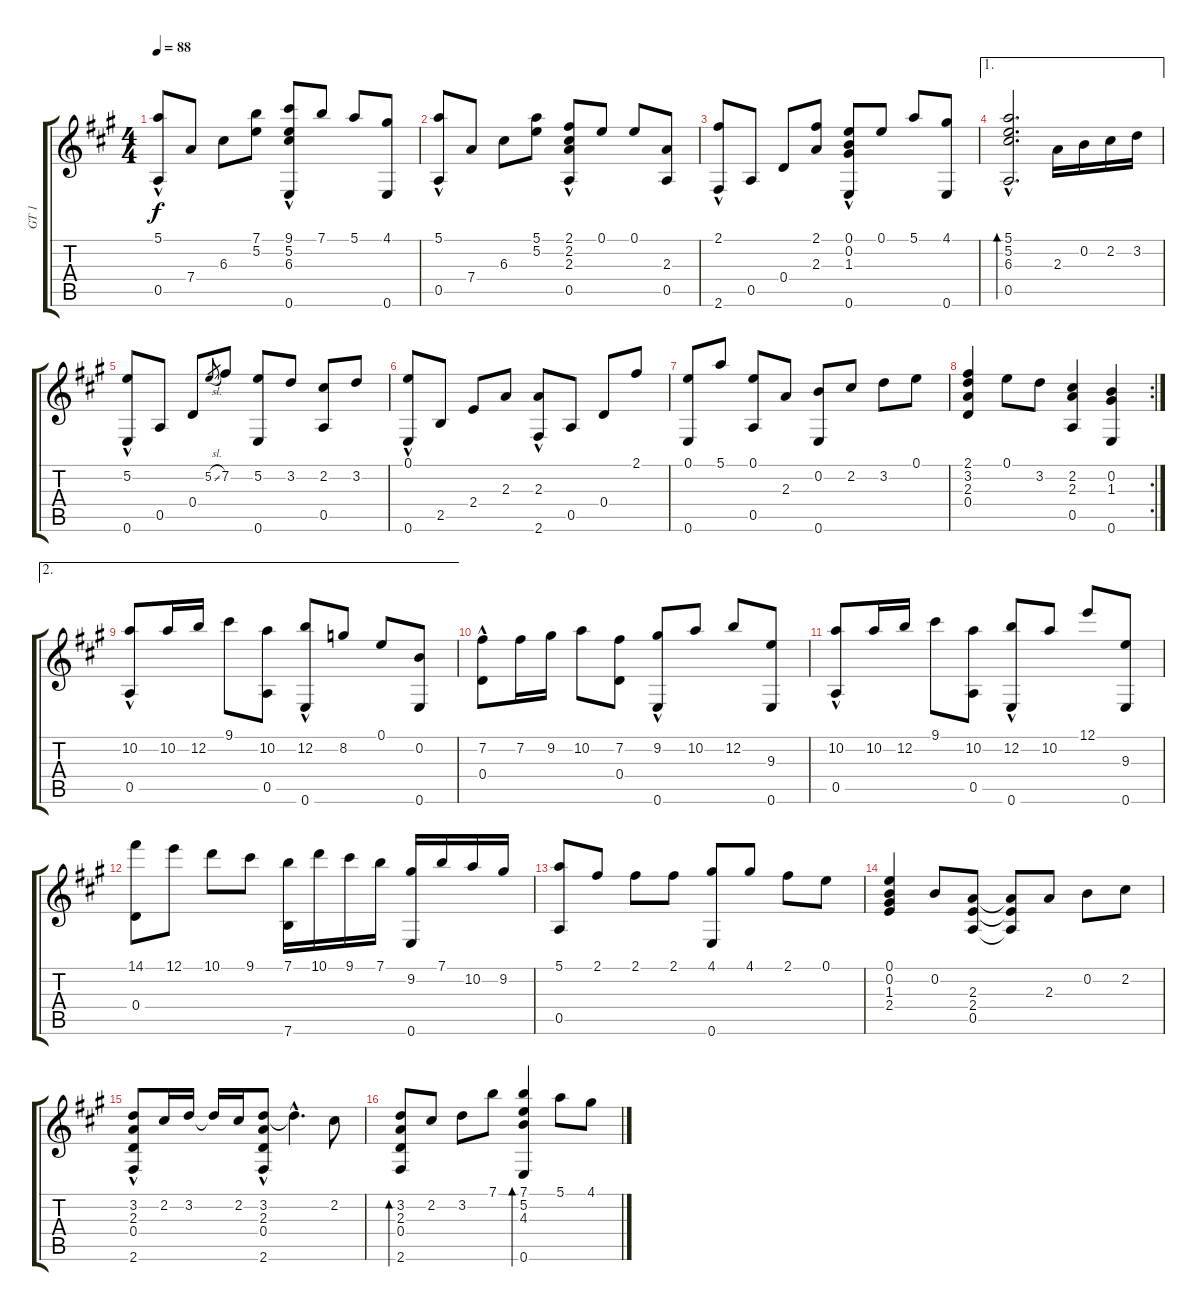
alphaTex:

\track ("GT 1" "GT 1") {instrument acousticguitarnylon}
\staff {score tabs}
\tuning (E4 B3 G3 D3 A2 E2) {hide}
\ts (4 4)
\tempo 88
\clef g2
\ks a
(5.1{hac} 0.5).8{dy f} 7.4.8 6.3.8 (7.1 5.2).8 (9.1 5.2 6.3 0.6{hac}).8 7.1.8 5.1.8 (4.1 0.6).8 |
(5.1{hac} 0.5).8 7.4.8 6.3.8 (5.1 5.2).8 (2.1 2.2 2.3 0.5{hac}).8 0.1.8 0.1.8 (2.3 0.5).8 |
(2.1{hac} 2.6).8 0.5.8 0.4.8 (2.1 2.3).8 (0.1 0.2 1.3 0.6{hac}).8 0.1.8 5.1.8 (4.1 0.6).8 |
\ae 1
(5.1{hac} 5.2{hac} 6.3{hac} 0.5).2{d bd 480} 2.3.16 0.2.16 2.2.16 3.2.16 |
(5.2{hac} 0.6).8 0.5.8 0.4.8 5.2{sl}.8{gr} 7.2.8 (5.2 0.6).8 3.2.8 (2.2 0.5).8 3.2.8 |
(0.1{hac} 0.6).8 2.5.8 2.4.8 2.3.8 (2.3{hac} 2.6).8 0.5.8 0.4.8 2.1.8 |
(0.1 0.6).8 5.1.8 (0.1 0.5).8 2.3.8 (0.2 0.6).8 2.2.8 3.2.8 0.1.8 |
\rc 2
(2.1 3.2 2.3 0.4).4 0.1.8 3.2.8 (2.2 2.3 0.5).4 (0.2 1.3 0.6).4 |
\ae 2
(10.2 0.5{hac}).8 10.2.16 12.2.16 9.1.8 (10.2 0.5).8 (12.2 0.6{hac}).8 8.2.8 0.1.8 (0.2 0.6).8 |
(7.2 0.4{hac}).8 7.2.16 9.2.16 10.2.8 (7.2 0.4).8 (9.2 0.6{hac}).8 10.2.8 12.2.8 (9.3 0.6).8 |
(10.2 0.5{hac}).8 10.2.16 12.2.16 9.1.8 (10.2 0.5).8 (12.2 0.6{hac}).8 10.2.8 12.1.8 (9.3 0.6).8 |
(14.1 0.4).8 12.1.8 10.1.8 9.1.8 (7.1 7.6).16 10.1.16 9.1.16 7.1.16 (9.2 0.6).16 7.1.16 10.2.16 9.2.16 |
(5.1 0.5).8 2.1.8 2.1.8 2.1.8 (4.1 0.6).8 4.1.8 2.1.8 0.1.8 |
(0.1 0.2 1.3 2.4).4 0.2.8 (2.3 2.4 0.5).8 (2.3{t} 2.4{t} 0.5{t}).8 2.3.8 0.2.8 2.2.8 |
(3.2 2.3 0.4 2.6{hac}).8 2.2.16 3.2.16 3.2{t}.16 2.2.16 (3.2 2.3{hac} 0.4{hac} 2.6{hac}).8 3.2{hac t}.4{d} 2.2.8 |
(3.2 2.3 0.4 2.6).8{bd 240} 2.2.8 3.2.8 7.1.8 (7.1 5.2 4.3 0.6).4{bd 240} 5.1.8 4.1.8
